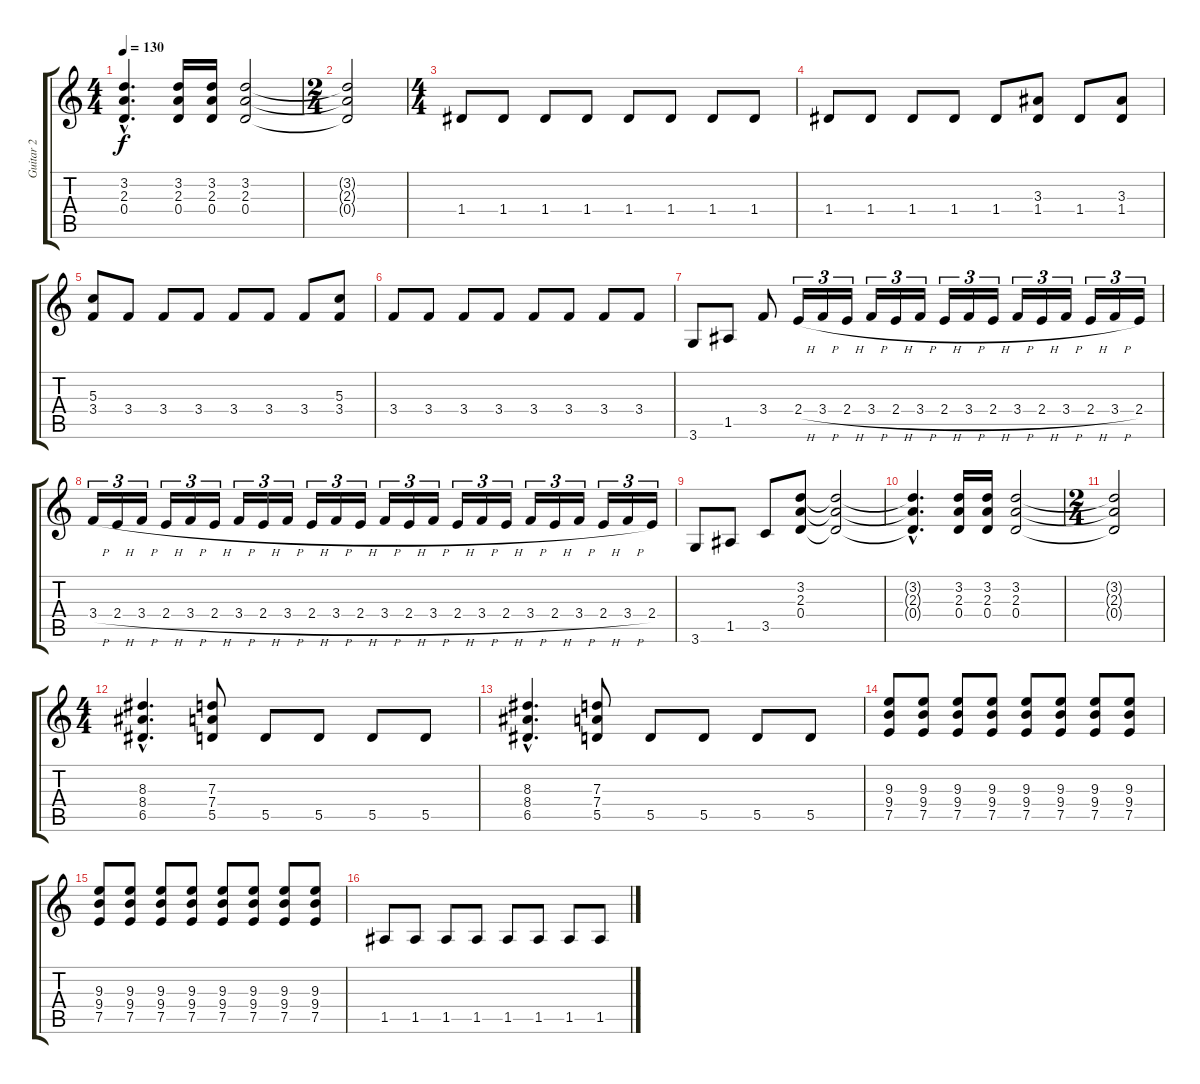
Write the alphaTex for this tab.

\track ("Guitar 2" "Guitar 2") {instrument overdrivenguitar}
\staff {score tabs}
\tuning (E4 B3 G3 D3 A2 E2) {hide}
\ts (4 4)
\tempo 130
\clef g2
\ks c
(3.2{hac t} 2.3{hac t} 0.4{hac t}).4{d dy f} (3.2 2.3 0.4).16 (3.2 2.3 0.4).16 (3.2 2.3 0.4).2 |
\ts (2 4)
(3.2{t} 2.3{t} 0.4{t}).2 |
\ts (4 4)
1.4.8 1.4.8 1.4.8 1.4.8 1.4.8 1.4.8 1.4.8 1.4.8 |
1.4.8 1.4.8 1.4.8 1.4.8 1.4.8 (3.3 1.4).8 1.4.8 (3.3 1.4).8 |
(5.3 3.4).8 3.4.8 3.4.8 3.4.8 3.4.8 3.4.8 3.4.8 (5.3 3.4).8 |
3.4.8 3.4.8 3.4.8 3.4.8 3.4.8 3.4.8 3.4.8 3.4.8 |
3.6.8 1.5.8 3.4.8 2.4{h}.16{tu (3 2)} 3.4{h}.16{tu (3 2)} 2.4{h}.16{tu (3 2)} 3.4{h}.16{tu (3 2)} 2.4{h}.16{tu (3 2)} 3.4{h}.16{tu (3 2)} 2.4{h}.16{tu (3 2)} 3.4{h}.16{tu (3 2)} 2.4{h}.16{tu (3 2)} 3.4{h}.16{tu (3 2)} 2.4{h}.16{tu (3 2)} 3.4{h}.16{tu (3 2)} 2.4{h}.16{tu (3 2)} 3.4{h}.16{tu (3 2)} 2.4.16{tu (3 2)} |
3.4{h}.16{tu (3 2)} 2.4{h}.16{tu (3 2)} 3.4{h}.16{tu (3 2)} 2.4{h}.16{tu (3 2)} 3.4{h}.16{tu (3 2)} 2.4{h}.16{tu (3 2)} 3.4{h}.16{tu (3 2)} 2.4{h}.16{tu (3 2)} 3.4{h}.16{tu (3 2)} 2.4{h}.16{tu (3 2)} 3.4{h}.16{tu (3 2)} 2.4{h}.16{tu (3 2)} 3.4{h}.16{tu (3 2)} 2.4{h}.16{tu (3 2)} 3.4{h}.16{tu (3 2)} 2.4{h}.16{tu (3 2)} 3.4{h}.16{tu (3 2)} 2.4{h}.16{tu (3 2)} 3.4{h}.16{tu (3 2)} 2.4{h}.16{tu (3 2)} 3.4{h}.16{tu (3 2)} 2.4{h}.16{tu (3 2)} 3.4{h}.16{tu (3 2)} 2.4.16{tu (3 2)} |
3.6.8 1.5.8 3.5.8 (3.2 2.3 0.4).8 (3.2{t} 2.3{t} 0.4{t}).2 |
(3.2{hac t} 2.3{hac t} 0.4{hac t}).4{d} (3.2 2.3 0.4).16 (3.2 2.3 0.4).16 (3.2 2.3 0.4).2 |
\ts (2 4)
(3.2{t} 2.3{t} 0.4{t}).2 |
\ts (4 4)
(8.3{hac} 8.4{hac} 6.5{hac}).4{d} (7.3 7.4 5.5).8 5.5.8 5.5.8 5.5.8 5.5.8 |
(8.3{hac} 8.4{hac} 6.5{hac}).4{d} (7.3 7.4 5.5).8 5.5.8 5.5.8 5.5.8 5.5.8 |
(9.3 9.4 7.5).8 (9.3 9.4 7.5).8 (9.3 9.4 7.5).8 (9.3 9.4 7.5).8 (9.3 9.4 7.5).8 (9.3 9.4 7.5).8 (9.3 9.4 7.5).8 (9.3 9.4 7.5).8 |
(9.3 9.4 7.5).8 (9.3 9.4 7.5).8 (9.3 9.4 7.5).8 (9.3 9.4 7.5).8 (9.3 9.4 7.5).8 (9.3 9.4 7.5).8 (9.3 9.4 7.5).8 (9.3 9.4 7.5).8 |
1.5.8 1.5.8 1.5.8 1.5.8 1.5.8 1.5.8 1.5.8 1.5.8
